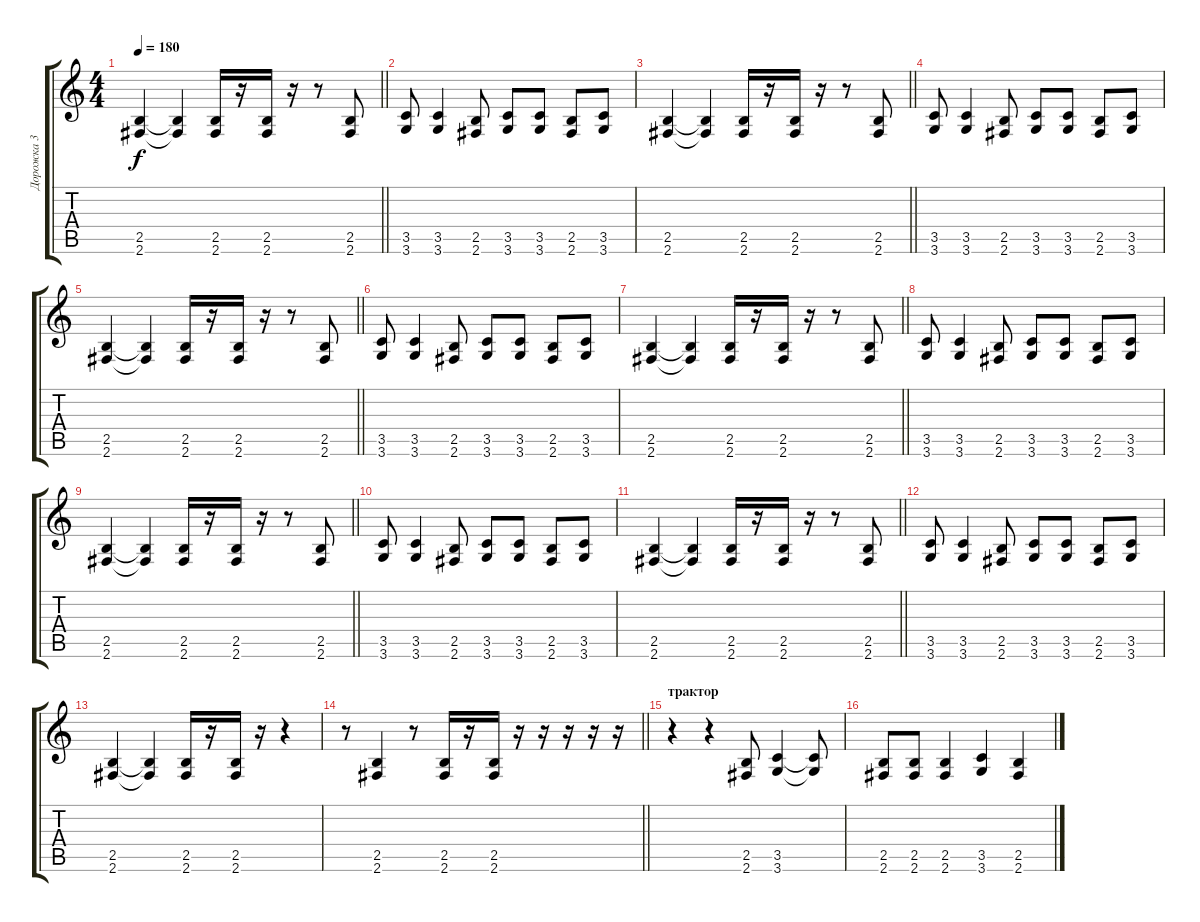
\track ("Дорожка 3" "Дорожка 3") {instrument distortionguitar}
\staff {score tabs}
\tuning (E4 B3 G3 D3 A2 E2) {hide}
\ts (4 4)
\tempo 180
\clef g2
\barLineRight lightlight
\ks c
(2.5 2.6).4{dy f} (2.5{t} 2.6{t}).4 (2.5 2.6).16 r.16 (2.5 2.6).16 r.16 r.8 (2.5 2.6).8 |
(3.5 3.6).8 (3.5 3.6).4 (2.5 2.6).8 (3.5 3.6).8 (3.5 3.6).8 (2.5 2.6).8 (3.5 3.6).8 |
\barLineRight lightlight
(2.5 2.6).4 (2.5{t} 2.6{t}).4 (2.5 2.6).16 r.16 (2.5 2.6).16 r.16 r.8 (2.5 2.6).8 |
(3.5 3.6).8 (3.5 3.6).4 (2.5 2.6).8 (3.5 3.6).8 (3.5 3.6).8 (2.5 2.6).8 (3.5 3.6).8 |
\barLineRight lightlight
(2.5 2.6).4 (2.5{t} 2.6{t}).4 (2.5 2.6).16 r.16 (2.5 2.6).16 r.16 r.8 (2.5 2.6).8 |
(3.5 3.6).8 (3.5 3.6).4 (2.5 2.6).8 (3.5 3.6).8 (3.5 3.6).8 (2.5 2.6).8 (3.5 3.6).8 |
\barLineRight lightlight
(2.5 2.6).4 (2.5{t} 2.6{t}).4 (2.5 2.6).16 r.16 (2.5 2.6).16 r.16 r.8 (2.5 2.6).8 |
(3.5 3.6).8 (3.5 3.6).4 (2.5 2.6).8 (3.5 3.6).8 (3.5 3.6).8 (2.5 2.6).8 (3.5 3.6).8 |
\barLineRight lightlight
(2.5 2.6).4 (2.5{t} 2.6{t}).4 (2.5 2.6).16 r.16 (2.5 2.6).16 r.16 r.8 (2.5 2.6).8 |
(3.5 3.6).8 (3.5 3.6).4 (2.5 2.6).8 (3.5 3.6).8 (3.5 3.6).8 (2.5 2.6).8 (3.5 3.6).8 |
\barLineRight lightlight
(2.5 2.6).4 (2.5{t} 2.6{t}).4 (2.5 2.6).16 r.16 (2.5 2.6).16 r.16 r.8 (2.5 2.6).8 |
(3.5 3.6).8 (3.5 3.6).4 (2.5 2.6).8 (3.5 3.6).8 (3.5 3.6).8 (2.5 2.6).8 (3.5 3.6).8 |
(2.5 2.6).4 (2.5{t} 2.6{t}).4 (2.5 2.6).16 r.16 (2.5 2.6).16 r.16 r.4 |
\barLineRight lightlight
r.8 (2.5 2.6).4 r.8 (2.5 2.6).16 r.16 (2.5 2.6).16 r.16 r.16 r.16 r.16 r.16 |
\section ("" "трактор")
r.4 r.4 (2.5 2.6).8 (3.5 3.6).4 (3.5{t} 3.6{t}).8 |
(2.5 2.6).8 (2.5 2.6).8 (2.5 2.6).4 (3.5 3.6).4 (2.5 2.6).4
